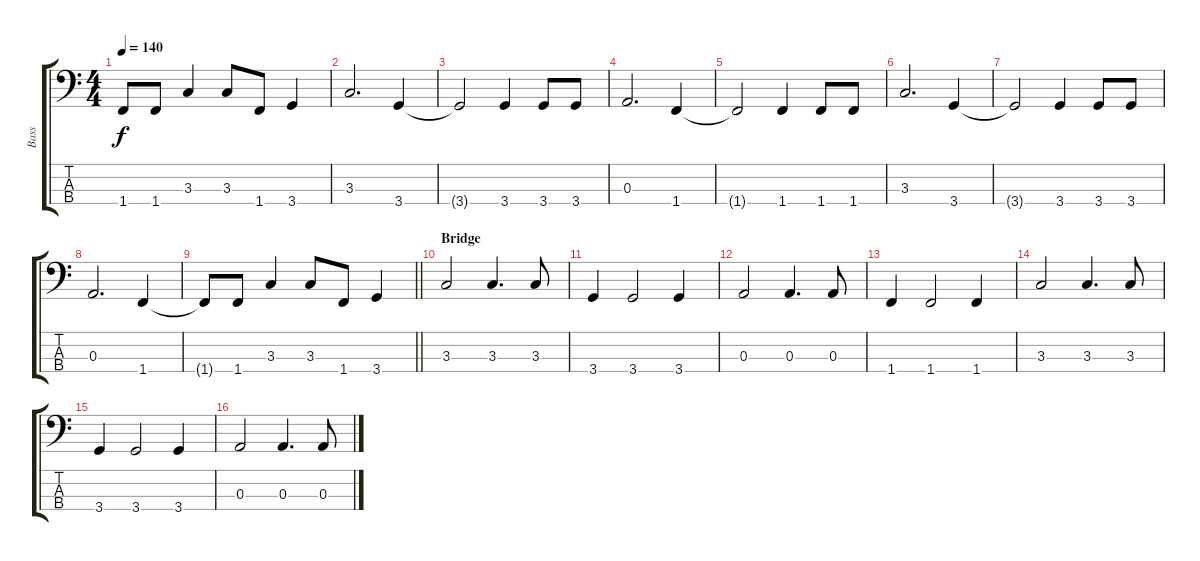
\track ("Bass" "Bass") {instrument electricbassfinger}
\staff {score tabs}
\tuning (G2 D2 A1 E1) {hide}
\ts (4 4)
\tempo 140
\clef f4
\ks c
1.4{t}.8{dy f} 1.4.8 3.3.4 3.3.8 1.4.8 3.4.4 |
3.3.2{d} 3.4.4 |
3.4{t}.2 3.4.4 3.4.8 3.4.8 |
0.3.2{d} 1.4.4 |
1.4{t}.2 1.4.4 1.4.8 1.4.8 |
3.3.2{d} 3.4.4 |
3.4{t}.2 3.4.4 3.4.8 3.4.8 |
0.3.2{d} 1.4.4 |
\barLineRight lightlight
1.4{t}.8 1.4.8 3.3.4 3.3.8 1.4.8 3.4.4 |
\section ("" "Bridge")
3.3.2 3.3.4{d} 3.3.8 |
3.4.4 3.4.2 3.4.4 |
0.3.2 0.3.4{d} 0.3.8 |
1.4.4 1.4.2 1.4.4 |
3.3.2 3.3.4{d} 3.3.8 |
3.4.4 3.4.2 3.4.4 |
0.3.2 0.3.4{d} 0.3.8
